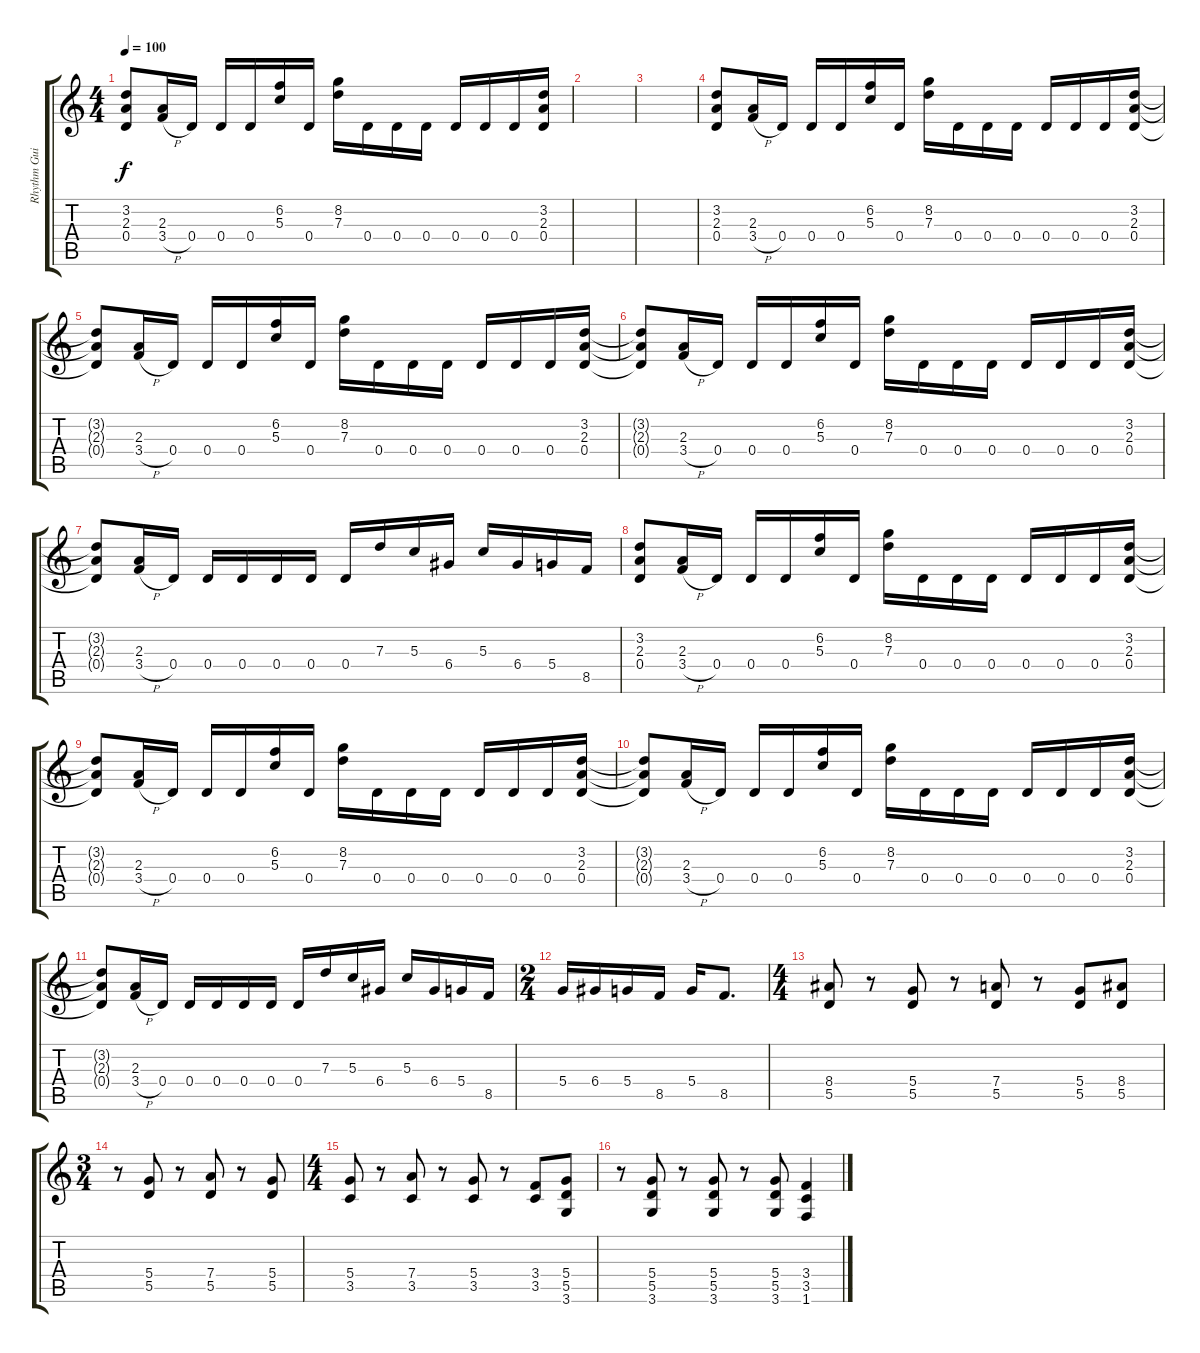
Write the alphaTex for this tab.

\track ("Rhythm Guitar 2" "Rhythm Gui") {instrument distortionguitar}
\staff {score tabs}
\tuning (E4 B3 G3 D3 A2 E2) {hide}
\ts (4 4)
\tempo 100
\clef g2
\ks c
(3.2{t} 2.3{t} 0.4{t}).8{dy f} (2.3 3.4{h}).16 0.4.16 0.4.16 0.4.16 (6.2 5.3).16 0.4.16 (8.2 7.3).16 0.4.16 0.4.16 0.4.16 0.4.16 0.4.16 0.4.16 (3.2 2.3 0.4).16 |
|
|
(3.2 2.3 0.4).8 (2.3 3.4{h}).16 0.4.16 0.4.16 0.4.16 (6.2 5.3).16 0.4.16 (8.2 7.3).16 0.4.16 0.4.16 0.4.16 0.4.16 0.4.16 0.4.16 (3.2 2.3 0.4).16 |
(3.2{t} 2.3{t} 0.4{t}).8 (2.3 3.4{h}).16 0.4.16 0.4.16 0.4.16 (6.2 5.3).16 0.4.16 (8.2 7.3).16 0.4.16 0.4.16 0.4.16 0.4.16 0.4.16 0.4.16 (3.2 2.3 0.4).16 |
(3.2{t} 2.3{t} 0.4{t}).8 (2.3 3.4{h}).16 0.4.16 0.4.16 0.4.16 (6.2 5.3).16 0.4.16 (8.2 7.3).16 0.4.16 0.4.16 0.4.16 0.4.16 0.4.16 0.4.16 (3.2 2.3 0.4).16 |
(3.2{t} 2.3{t} 0.4{t}).8 (2.3 3.4{h}).16 0.4.16 0.4.16 0.4.16 0.4.16 0.4.16 0.4.16 7.3.16 5.3.16 6.4.16 5.3.16 6.4.16 5.4.16 8.5.16 |
(3.2 2.3 0.4).8 (2.3 3.4{h}).16 0.4.16 0.4.16 0.4.16 (6.2 5.3).16 0.4.16 (8.2 7.3).16 0.4.16 0.4.16 0.4.16 0.4.16 0.4.16 0.4.16 (3.2 2.3 0.4).16 |
(3.2{t} 2.3{t} 0.4{t}).8 (2.3 3.4{h}).16 0.4.16 0.4.16 0.4.16 (6.2 5.3).16 0.4.16 (8.2 7.3).16 0.4.16 0.4.16 0.4.16 0.4.16 0.4.16 0.4.16 (3.2 2.3 0.4).16 |
(3.2{t} 2.3{t} 0.4{t}).8 (2.3 3.4{h}).16 0.4.16 0.4.16 0.4.16 (6.2 5.3).16 0.4.16 (8.2 7.3).16 0.4.16 0.4.16 0.4.16 0.4.16 0.4.16 0.4.16 (3.2 2.3 0.4).16 |
(3.2{t} 2.3{t} 0.4{t}).8 (2.3 3.4{h}).16 0.4.16 0.4.16 0.4.16 0.4.16 0.4.16 0.4.16 7.3.16 5.3.16 6.4.16 5.3.16 6.4.16 5.4.16 8.5.16 |
\ts (2 4)
5.4.16 6.4.16 5.4.16 8.5.16 5.4.16 8.5.8{d} |
\ts (4 4)
(8.4 5.5).8 r.8 (5.4 5.5).8 r.8 (7.4 5.5).8 r.8 (5.4 5.5).8 (8.4 5.5).8 |
\ts (3 4)
r.8 (5.4 5.5).8 r.8 (7.4 5.5).8 r.8 (5.4 5.5).8 |
\ts (4 4)
(5.4 3.5).8 r.8 (7.4 3.5).8 r.8 (5.4 3.5).8 r.8 (3.4 3.5).8 (5.4 5.5 3.6).8 |
r.8 (5.4 5.5 3.6).8 r.8 (5.4 5.5 3.6).8 r.8 (5.4 5.5 3.6).8 (3.4 3.5 1.6).4
